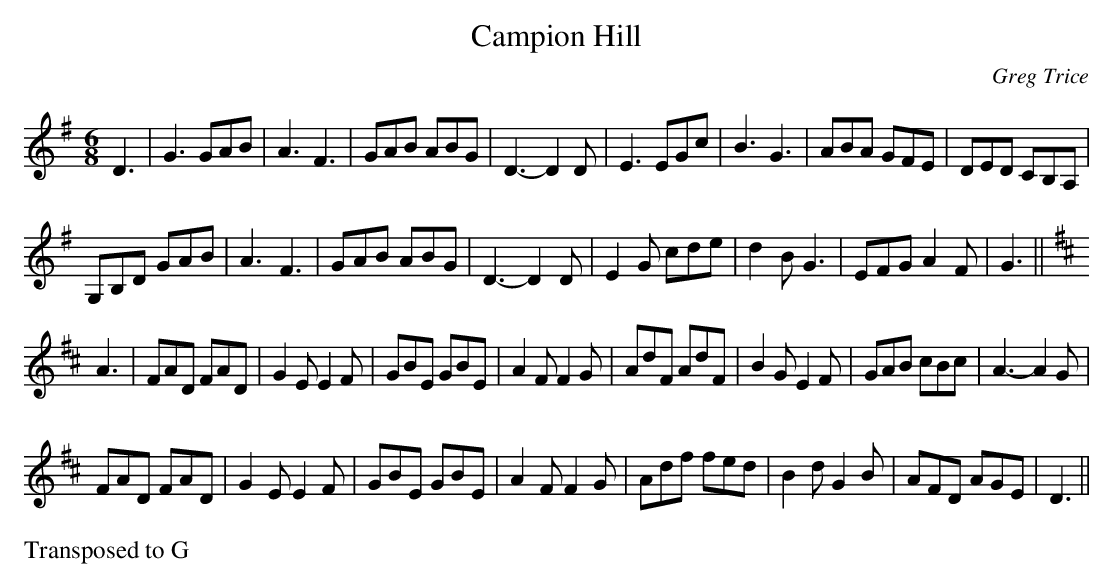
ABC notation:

X:1
T:Campion Hill
C:Greg Trice
M:6/8
L:1/8
K:Gmaj
D3| G3 GAB |A3F3 | GAB ABG | D3-D2D | E3 EGc | B3 G3 | ABA GFE | DED CB,A, |
G,B,D GAB | A3F3 |GAB ABG |D3-D2D |E2G cde | d2B G3 | EFG A2F |G3 ||
K:Dmaj
A3 | FAD FAD |G2E E2F | GBE GBE |A2F F2G | AdF AdF | B2GE2F | GAB cBc | A3-A2G |
FAD FAD | G2E E2F |GBE GBE | A2F F2G | Adf fed |B2dG2B |AFD AGE |D3 ||
